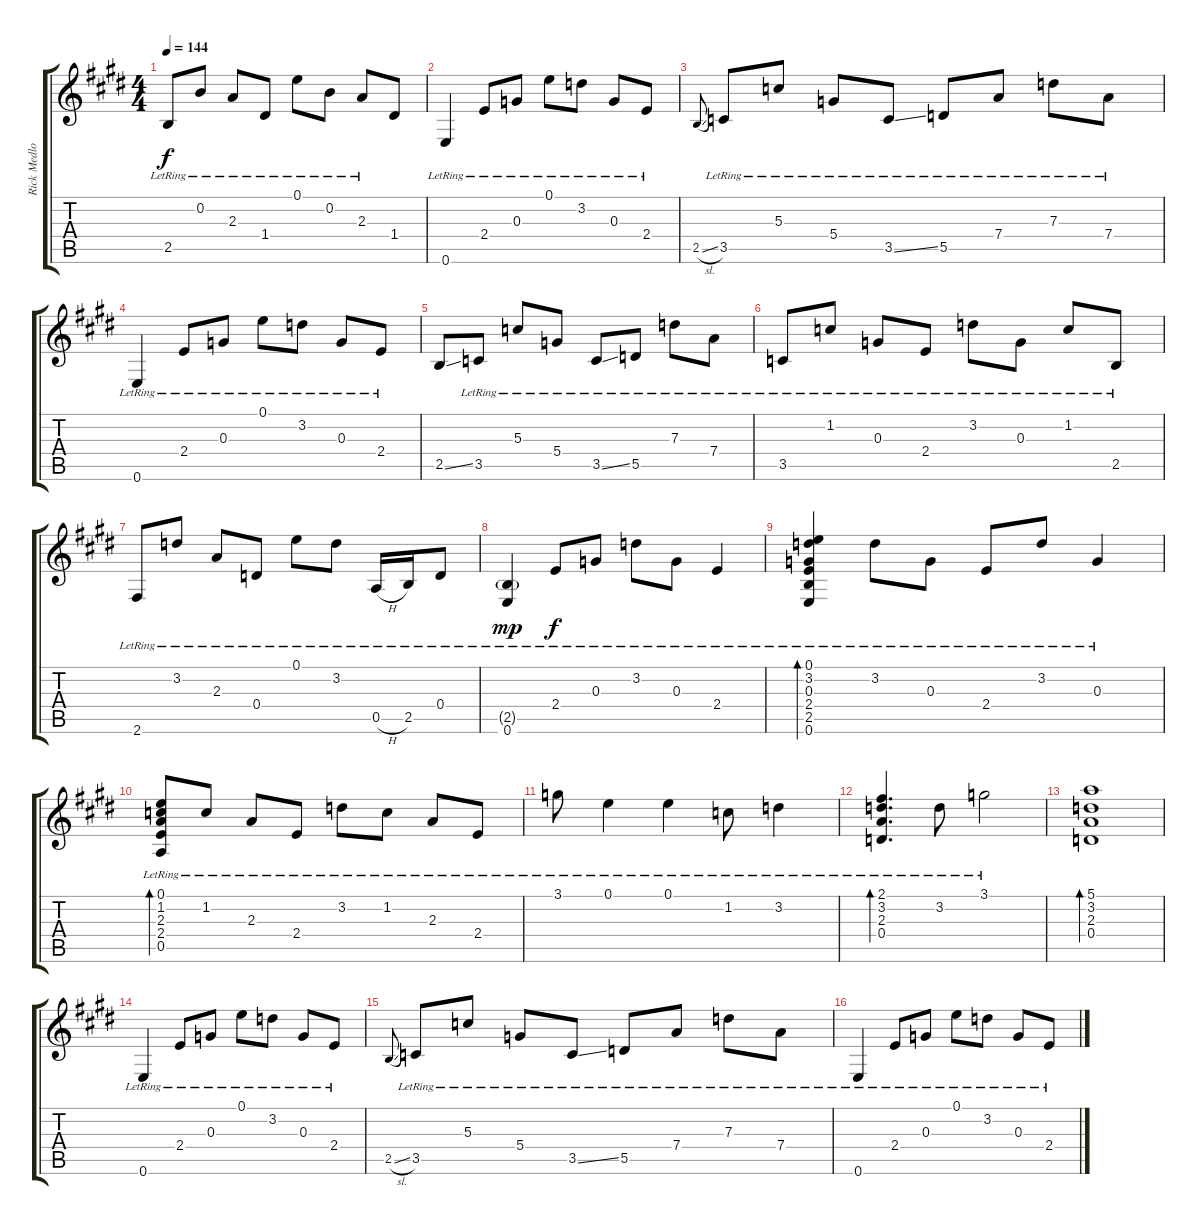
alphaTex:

\track ("Rick Medlocke Guitar" "Rick Medlo") {instrument electricguitarclean}
\staff {score tabs}
\tuning (E4 B3 G3 D3 A2 E2) {hide}
\ts (4 4)
\tempo 144
\clef g2
\ks c#minor
2.5{lr}.8{dy f} 0.2{lr}.8 2.3{lr}.8 1.4{lr}.8 0.1{lr}.8 0.2{lr}.8 2.3{lr}.8 1.4.8 |
0.6{lr}.4 2.4{lr}.8 0.3{lr}.8 0.1{lr}.8 3.2{lr}.8 0.3{lr}.8 2.4{lr}.8 |
2.5{sl}.8{gr onbeat} 3.5{lr}.8 5.3{lr}.8 5.4{lr}.8 3.5{ss lr}.8 5.5{lr}.8 7.4{lr}.8 7.3{lr}.8 7.4{lr}.8 |
0.6{lr}.4 2.4{lr}.8 0.3{lr}.8 0.1{lr}.8 3.2{lr}.8 0.3{lr}.8 2.4{lr}.8 |
2.5{ss}.8 3.5{lr}.8 5.3{lr}.8 5.4{lr}.8 3.5{ss lr}.8 5.5{lr}.8 7.3{lr}.8 7.4{lr}.8 |
3.5{lr}.8 1.2{lr}.8 0.3{lr}.8 2.4{lr}.8 3.2{lr}.8 0.3{lr}.8 1.2{lr}.8 2.5{lr}.8 |
2.6{lr}.8 3.2{lr}.8 2.3{lr}.8 0.4{lr}.8 0.1{lr}.8 3.2{lr}.8 0.5{h lr}.16 2.5{lr}.16 0.4{lr}.8 |
(2.5{g} 0.6{lr}).4{dy mp} 2.4{lr}.8{dy f} 0.3{lr}.8 3.2{lr}.8 0.3{lr}.8 2.4{lr}.4 |
(0.1 3.2 0.3 2.4 2.5 0.6{lr}).4{bd 480} 3.2{lr}.8 0.3{lr}.8 2.4{lr}.8 3.2{lr}.8 0.3{lr}.4 |
(0.1{lr} 1.2{lr} 2.3{lr} 2.4{lr} 0.5{lr}).8{bd 240} 1.2{lr}.8 2.3{lr}.8 2.4{lr}.8 3.2{lr}.8 1.2{lr}.8 2.3{lr}.8 2.4{lr}.8 |
3.1{lr}.8 0.1{lr}.4 0.1{lr}.4 1.2{lr}.8 3.2{lr}.4 |
(2.1{lr} 3.2{lr} 2.3{lr} 0.4{lr}).4{d bd 240} 3.2{lr}.8 3.1{lr}.2 |
(5.1 3.2 2.3 0.4).1{bd 240} |
0.6{lr}.4 2.4{lr}.8 0.3{lr}.8 0.1{lr}.8 3.2{lr}.8 0.3{lr}.8 2.4{lr}.8 |
2.5{sl}.8{gr onbeat} 3.5{lr}.8 5.3{lr}.8 5.4{lr}.8 3.5{ss lr}.8 5.5{lr}.8 7.4{lr}.8 7.3{lr}.8 7.4{lr}.8 |
0.6{lr}.4 2.4{lr}.8 0.3{lr}.8 0.1{lr}.8 3.2{lr}.8 0.3{lr}.8 2.4{lr}.8
